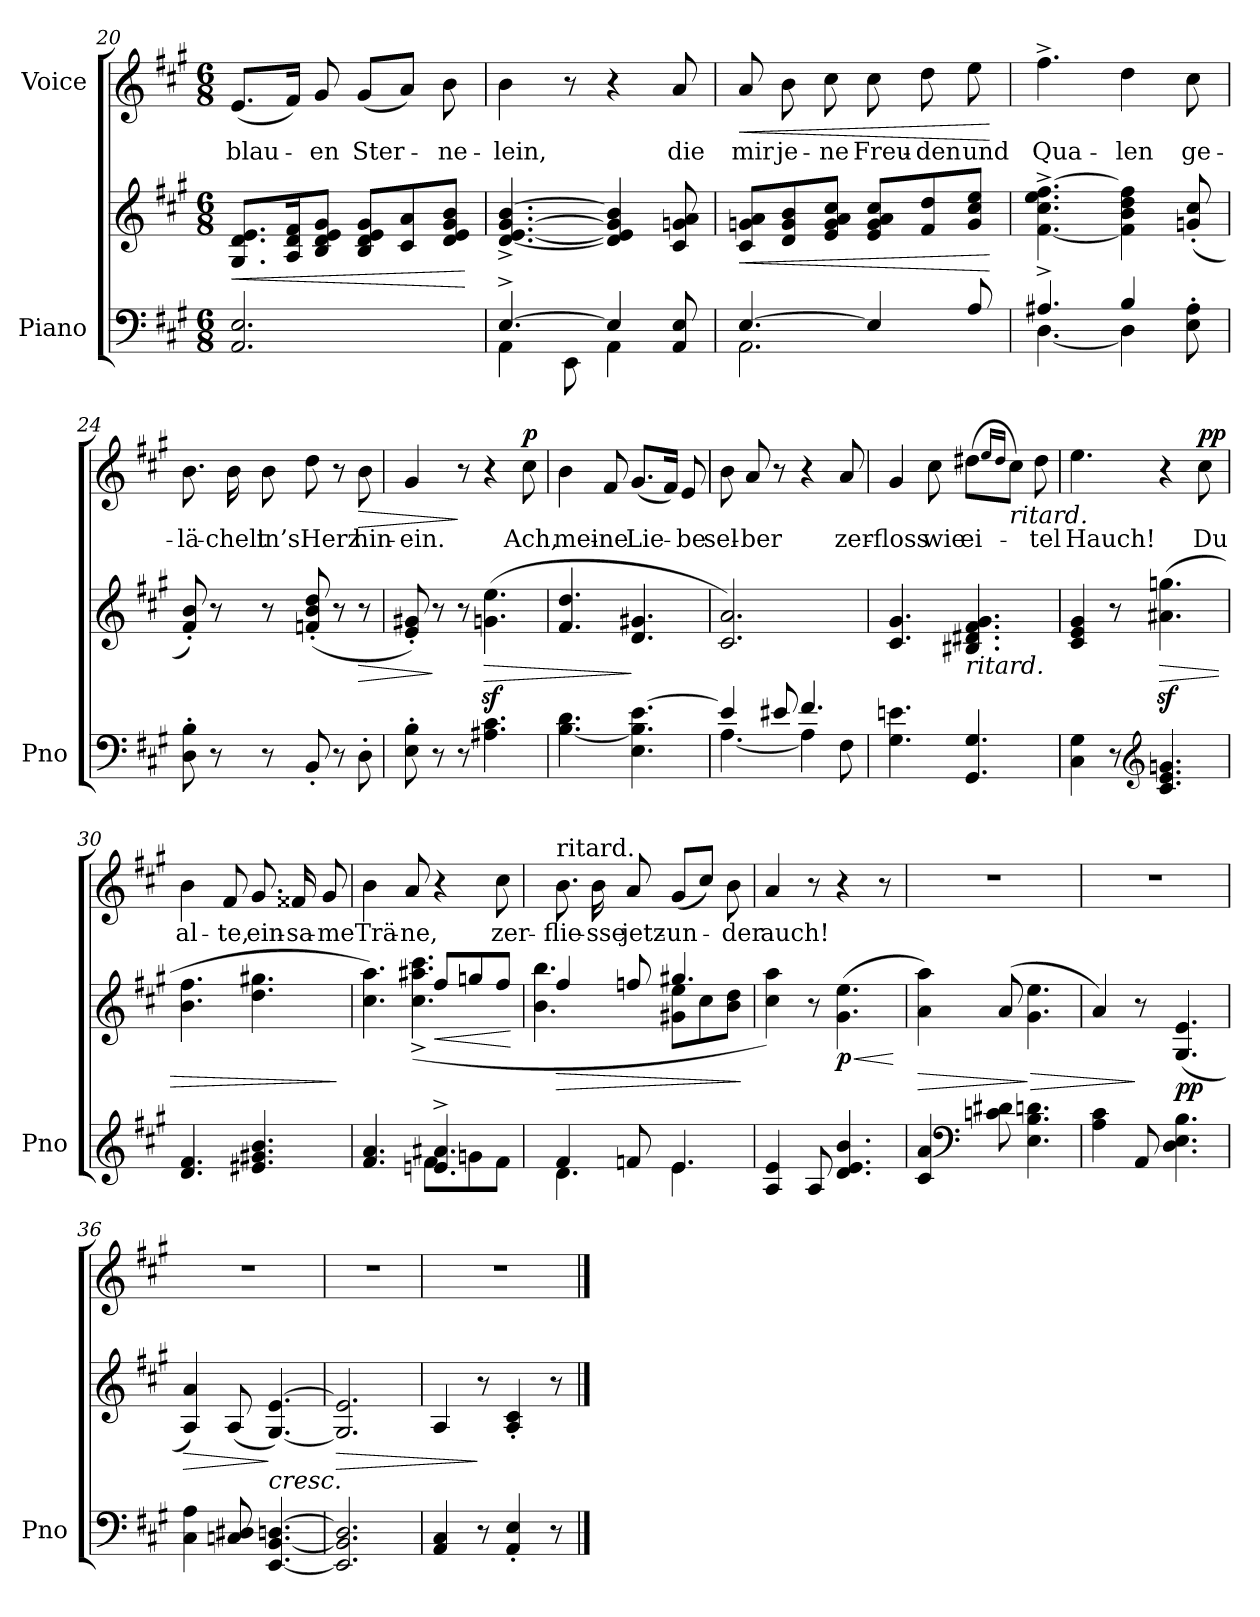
**kern	**kern	**dynam	**kern	**text	**dynam
*part2	*part2	*part2	*part1	*part1	*part1
*staff3	*staff2	*staff2/3	*staff1	*staff1	*staff1
*I"Piano	*	*	*I"Voice	*	*
*I'Pno	*	*	*	*	*
*clefF4	*clefG2	*	*clefG2	*	*
*k[f#c#g#]	*k[f#c#g#]	*	*k[f#c#g#]	*	*
*M6/8	*M6/8	*	*M6/8	*	*
=20	=20	=20	=20	=20	=20
!	!	!LO:HP:b	!	!LO:LY:b	!
2.AA/ 2.E/	8.G#/ 8.d/ 8.e/L	<	(8.e/L	blau-	.
.	16A/ 16d/ 16f#/K	.	16f#/Jk)	.	.
!	!	!	!	!LO:LY:b	!
.	8B/ 8d/ 8e/ 8g#/J	.	8g#/	-en	.
!	!	!	!	!LO:LY:b	!
.	8B/ 8d/ 8e/ 8g#/L	.	(8g#/L	Ster-	.
.	8c#/ 8a/	.	8a/J)	.	.
!	!	!	!	!LO:LY:b	!
.	8d/ 8e/ 8g#/ 8b/J	.	8b\	-ne-	.
.	.	[	.	.	.
=21	=21	=21	=21	=21	=21
*^	*	*	*	*	*
!	!	!	!	!	!LO:LY:b	!
[4.E^/	4AA\	[4.d/^> [<4.e/^> [>4.g#/^> [4.b/^>	.	4b\	-lein,	.
.	8EE\	.	.	8r	.	.
4E/]	4AA\	4d/] 4e/] 4g#/] 4b/]	.	4r	.	.
!	!	!	!	!	!LO:LY:b	!
8AA/ 8E/	8ryy	8c#/ 8gn/ 8a/	.	8a/	die	.
!!LO:LB:g=z
=22	=22	=22	=22	=22	=22	=22
!	!	!	!LO:HP:b	!	!LO:LY:b	!LO:HP:b
[4.E/	2.AA\	8c#/ 8gn/ 8a/L	<	8a/	mir	<
!	!	!	!	!	!LO:LY:b	!
.	.	8d/ 8g/ 8b/	.	8b\	je-	.
!	!	!	!	!	!LO:LY:b	!
.	.	8e/ 8g/ 8a/ 8cc#/J	.	8cc#\	-ne	.
!	!	!	!	!	!LO:LY:b	!
4E/]	.	8e/ 8g/ 8a/ 8cc#/L	.	8cc#\	Freu-	.
!	!	!	!	!	!LO:LY:b	!
.	.	8f#/ 8dd/	.	8dd\	-den	.
!	!	!	!	!	!LO:LY:b	!
8A/	.	8g/ 8cc#/ 8ee/J	.	8ee\	und	.
*v	*v	*	*	*	*	*
.	.	[	.	.	[
=23	=23	=23	=23	=23	=23
*^	*	*	*	*	*
!	!	!	!	!	!LO:LY:b	!
4.A#X^/	[4.D\	[4.f#\^ 4.cc#\^ 4.ee\^ [4.ff#\^	.	4.ff#^\	Qua-	.
!	!	!	!	!	!LO:LY:b	!
4B/	4D\]	4f#\] 4b\ 4dd\ 4ff#\]	.	4dd\	-len	.
!	!	!	!	!	!LO:LY:b	!
8E\' 8A#\'	8ryy	(8gn/' 8cc#/'	.	8cc#\	ge-	.
=24	=24	=24	=24	=24	=24	=24
!	!	!	!	!	!LO:LY:b	!
*v	*v	*	*	*	*	*
8D\' 8B\'	8f#/' 8b/')	.	8.b\	-lä-	.
8r	8r	.	.	.	.
!	!	!	!	!LO:LY:b	!
.	.	.	16b\	-chelt	.
!	!	!	!	!LO:LY:b	!
8r	8r	.	8b\	in’s	.
!	!	!	!	!LO:LY:b	!
8BB'>/	(8fn/' 8b/' 8dd/'	.	8dd\	Herz	.
8r	8r	.	8r	.	.
!	!	!LO:HP:b	!	!LO:LY:b	!LO:HP:b
8D'\	8r	>	8b\	hin-	>
=25	=25	=25	=25	=25	=25
!	!	!	!	!LO:LY:b	!
8E\' 8B\'	8e/' 8g#X/')	.	4g#/	-ein.	.
8r	8r	]	.	.	.
8r	8r	.	8r	.	]
!	!	!LO:HP:b	!	!	!
4.A#X\ 4.c#\	(4.gn\z< 4.ee\z<	>	4r	.	.
!	!	!	!	!LO:LY:b	!LO:DY:a
.	.	.	8cc#\	Ach,	p
=26	=26	=26	=26	=26	=26
!	!	!	!	!LO:LY:b	!
[>4.B\ 4.d\	4.f#/ 4.dd/	.	4b\	mei-	.
!	!	!	!	!LO:LY:b	!
.	.	.	8f#/	-ne	.
!	!	!	!	!LO:LY:b	!
4.E\ 4.B\] [>4.e\	4.d/ 4.g#X/	]	(8.g#/L	Lie-	.
.	.	.	16f#/Jk)	.	.
!	!	!	!	!LO:LY:b	!
.	.	.	8e/	-be	.
!!LO:LB:g=z
=27	=27	=27	=27	=27	=27
*^	*	*	*	*	*
!	!	!	!	!	!LO:LY:b	!
4e/]	[4.A\	2.c#/ 2.a/)	.	8b\	sel-	.
!	!	!	!	!	!LO:LY:b	!
.	.	.	.	8a/	-ber	.
8e#X/	.	.	.	8r	.	.
4.f#/	4A\]	.	.	4r	.	.
!	!	!	!	!	!LO:LY:b	!
.	8F#\	.	.	8a/	zer-	.
=28	=28	=28	=28	=28	=28	=28
!	!	!	!	!	!LO:LY:b	!
*v	*v	*	*	*	*	*
4.G#\ 4.en\	4.c#/ 4.g#/	.	4g#/	-floss	.
!	!	!	!	!LO:LY:b	!
.	.	.	8cc#\	wie	.
!	!LO:TX:b:i:t=ritard.	!	!	!	!
!	!	!	!	!LO:LY:b	!
4.GG#/ 4.G#/	4.B#X/ 4.d#X/ 4.f#/ 4.g#/	.	(8dd#X\L	ei-	.
.	.	.	16qee/LL	.	.
.	.	.	16qdd#/JJ	.	.
!	!	!	!LO:TX:b:i:t=ritard.	!	!
.	.	.	8cc#\J)	.	.
!	!	!	!	!LO:LY:b	!
.	.	.	8dd#\	-tel	.
=29	=29	=29	=29	=29	=29
!	!	!	!	!LO:LY:b	!
4C#\ 4G#\	4c#/ 4e/ 4g#/	.	4.ee\	Hauch!	.
8r	8r	.	.	.	.
*clefG2	*	*	*	*	*
!	!	!LO:HP:b	!	!	!
4.c#/ 4.e/ 4.gn/	(4.a#X\z< 4.ggn\z<	>	4r	.	.
!	!	!	!	!LO:LY:b	!LO:DY:a
.	.	.	8cc#\	Du	pp
=30	=30	=30	=30	=30	=30
!	!	!	!	!LO:LY:b	!
4.d/ 4.f#/	4.b\ 4.ff#\	.	4b\	al-	.
!	!	!	!	!LO:LY:b	!
.	.	.	8f#/	-te,	.
!	!	!	!	!LO:LY:b	!
4.e#X/ 4.g#X/ 4.b/	4.dd\ 4.gg#X\	.	8.g#/	ein-	.
!	!	!	!	!LO:LY:b	!
.	.	.	16f##X/	-sa-	.
!	!	!	!	!LO:LY:b	!
.	.	.	8g#/	-me	.
.	.	]	.	.	.
=31	=31	=31	=31	=31	=31
*^	*^	*	*	*	*
!	!	!	!	!	!	!LO:LY:b	!
4.f#/ 4.a/	4ryy	4.cc#\ 4.aa\)	4ryy	.	4b\	Trä-	.
!	!	!	!	!	!	!LO:LY:b	!
.	8ryy	.	8ryy	.	8a/	-ne,	.
!	!	!	!	!LO:HP:b	!	!	!
4.en/^ 4.a#X/^	8f#\L	8ff#/L	(>4.cc#\^ 4.aa#X\^ 4.ccc#\^	<	4r	.	.
.	8gn\	8ggn/	.	.	.	.	.
!	!	!	!	!	!	!LO:LY:b	!
.	8f#\J	8ff#/J	.	.	8cc#\	zer-	.
*v	*v	*	*	*	*	*	*
*	*v	*v	*	*	*	*
.	.	[	.	.	.
!!LO:LB:g=z
=32	=32	=32	=32	=32	=32
*^	*	*	*	*	*
!	!	!	!	!LO:TX:a:t=ritard.	!	!
!	!	!LO:TX:a:t=ritard.	!	!	!	!
!	!	!	!LO:HP:b	!	!LO:LY:b	!
*	*	*^	*	*	*	*
4f#/	4.d\	4ff#/	4.b\ 4.bb\	>	8.b\	-flie-	.
!	!	!	!	!	!	!LO:LY:b	!
.	.	.	.	.	16b\	-sse	.
!	!	!	!	!	!	!LO:LY:b	!
8fn/	.	8ffn/	.	.	8a/	jetz-	.
!	!	!	!	!	!	!LO:LY:b	!
4.e/	4.e\	4.gg#X/	8g#X\ 8ee\L	.	(8g#/L	-un-	.
.	.	.	8cc#\	.	8cc#/J)	.	.
!	!	!	!	!	!	!LO:LY:b	!
.	.	.	8b\ 8dd\J	.	8b\	-der	.
*v	*v	*	*	*	*	*	*
*	*v	*v	*	*	*	*
.	.	]	.	.	.
=33	=33	=33	=33	=33	=33
!	!	!	!	!LO:LY:b	!
4A/ 4e/	4cc#\ 4aa\)	.	4a/	auch!	.
8A/	8r	.	8r	.	.
!	!	!LO:HP:b	!	!	!
!	!	!LO:DY:n=1:b	!	!	!
4.d/ 4.e/ 4.b/	(4.g#\ 4.ee\	< p	4r	.	.
.	.	.	8r	.	.
.	.	[	.	.	.
=34	=34	=34	=34	=34	=34
!	!	!LO:HP:b	!	!	!
4c#/ 4a/	4a\ 4aa\)	>	2.r	.	.
*clefF4	*	*	*	*	*
8cn\ 8d#X\	(8a/	.	.	.	.
!	!	!LO:HP:n=1:b	!	!	!
4.E\ 4.B\ 4.dn\	4.g#\ 4.ee\	] >	.	.	.
=35	=35	=35	=35	=35	=35
4A\ 4c#\	4a/)	.	2.r	.	.
8AA/	8r	]	.	.	.
!	!	!LO:DY:b	!	!	!
4.D\ 4.E\ 4.B\	(4.G#/ 4.e/	pp	.	.	.
=36	=36	=36	=36	=36	=36
!	!	!LO:HP:b	!	!	!
4C#\ 4A\	4A/ 4a/)	>	2.r	.	.
8Cn/ 8D#X/	(8A/	.	.	.	.
!	!	!LO:HP:n=1:b	!	!	!
[4.EE/ [4.BB/ [4.Dn/	[4.G#/ [4.e/)	] <	.	.	.
=37	=37	=37	=37	=37	=37
!	!	!LO:HP:b	!	!	!
2.EE/] 2.BB/] 2.D/]	2.G#/] 2.e/]	>	2.r	.	.
.	.	[	.	.	.
=38	=38	=38	=38	=38	=38
4AA/ 4C#/	4A/	.	2.r	.	.
8r	8r	]	.	.	.
4AA/' 4E/'	4A/' 4c#/'	.	.	.	.
8r	8r	.	.	.	.
==	==	==	==	==	==
*-	*-	*-	*-	*-	*-
